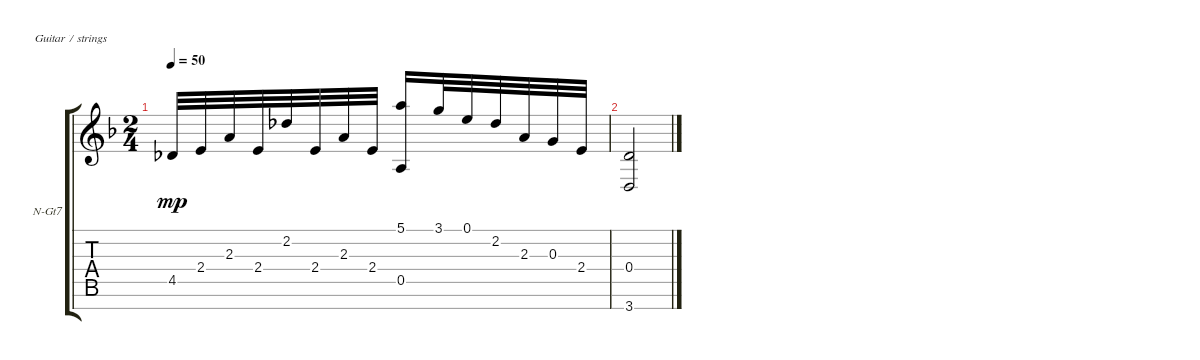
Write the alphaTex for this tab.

\defaultSystemsLayout 4
\bracketExtendMode groupsimilarinstruments
\firstSystemTrackNameOrientation horizontal
\otherSystemsTrackNameOrientation horizontal
\track ("Nylon Guitar" "N-Gt7") {instrument acousticguitarnylon}
\staff {score tabs}
\tuning (E4 B3 G3 D3 A2 E2 B1)
\ts (2 4)
\tempo 50
\clef g2
\ks f
4.5.32{dy mp} 2.4.32 2.3.32 2.4.32 2.2.32 2.4.32 2.3.32 2.4.32 (0.5 5.1).16 3.1.32 0.1.32 2.2.32 2.3.32 0.3.32 2.4.32 |
(3.7 0.4).2
